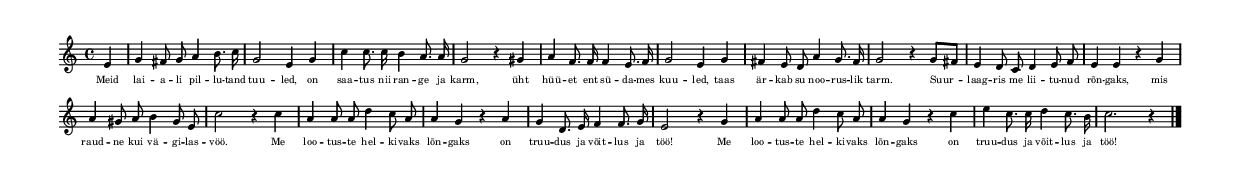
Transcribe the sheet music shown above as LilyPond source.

\header{
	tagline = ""
}

mBreak = { } %\break }

#(set-global-staff-size 10)

cfgSong = {
	\key c \major
	\time 4/4
	\autoBeamOff
	\partial 4
}

cfgText = {
	\set fontSize = #-2
}

melody = {
	\cfgSong
	\relative c'{
		e4 g fis8 g a4 b8. c16 | g2 e4 g |
			\mBreak
		c4 c8. c16 b4 a8. a16 g2 r4 gis4 |
		a4 f8. f16 f4 e8. f16 |
			\mBreak
		g2 e4 g fis e8 d a'4 g8. fis16 |
		g2 r4 g8[fis] |
			\mBreak
		e4 d8 c d4 e8 f e4 e r g |
		a4 gis8 a b4 gis8 e |
			\mBreak
		c'2 r4 c a a8 a d4 c8 a a4 g r a |
			\mBreak
		g4 d8. e16 f4 f8. g16 | e2 r4 g |
		a4 a8 a d4 c8 a |
			\mBreak
		a4 g r c e c8. c16 d4 c8. b16 c2. r4
			\bar "|."
	}
}

songChords = \chordmode {
	
}

verseOne = \lyricmode {
	\cfgText
	%\set stanza = "1."
	Meid lai -- a -- li pil -- lu -- tand tuu -- led,
	on saa -- tus nii ran -- ge ja karm,
	üht hüü -- et ent sü -- da -- mes kuu -- led,
	taas är -- kab su noo -- rus -- lik tarm.
	Suur -- laag -- ris me lii -- tu -- nud rõn -- gaks,
	mis raud -- ne kui vä -- gi -- las -- vöö.
	Me loo -- tus -- te hel -- ki -- vaks lõn -- gaks
	on truu -- dus ja võit -- lus ja töö!
	Me loo -- tus -- te hel -- ki -- vaks lõn -- gaks
	on truu -- dus ja võit -- lus ja töö!
}

\score {
	{
	  <<
	    \chords { \set chordChanges = ##t \songChords }
	    { \melody }
	    \addlyrics { \verseOne }
	  >>
	}
	
	\layout {
		indent = #0
		%ragged-last = ##t
		\context {
			\Score
			\remove "Bar_number_engraver"
		}		
	}
	\midi { \tempo 4 = 90 }
}


\version "2.8.1"